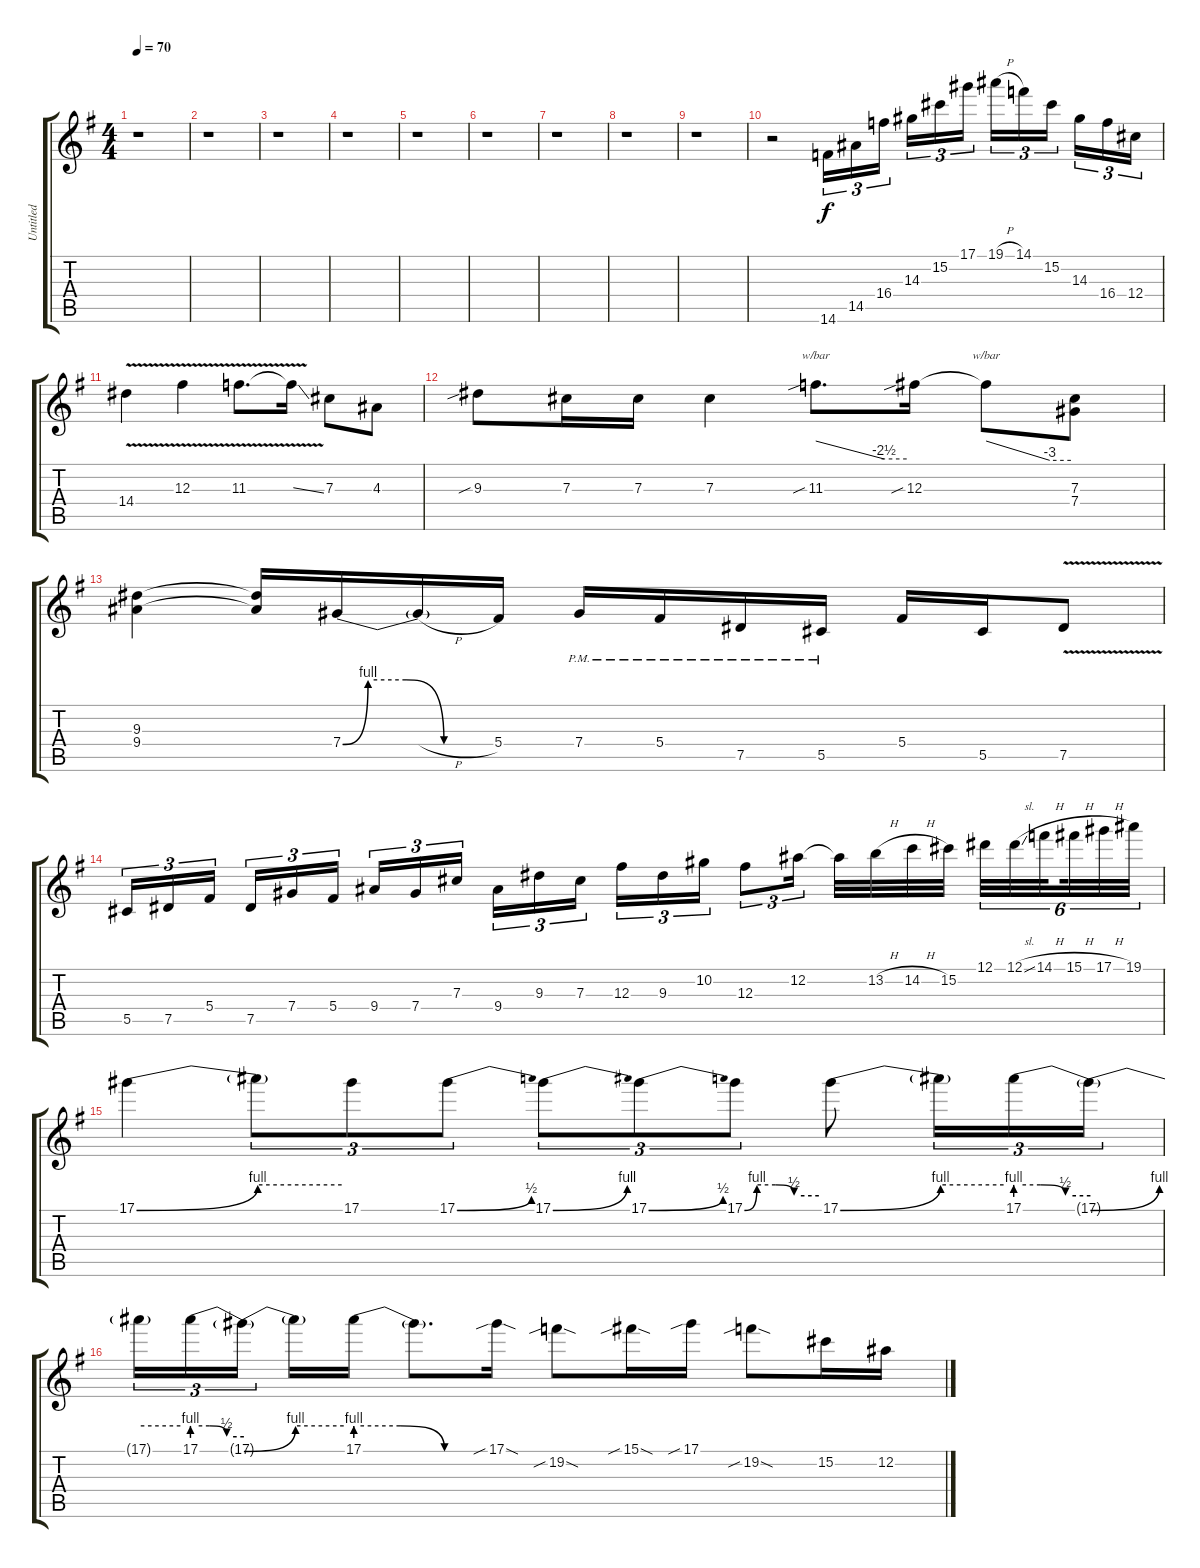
\track ("Untitled" "Untitled") {instrument distortionguitar}
\staff {score tabs}
\tuning (Eb4 Bb3 Gb3 Db3 Ab2 Eb2) {hide}
\ts (4 4)
\tempo 70
\clef g2
\ks g
r.1{dy f} |
r.1 |
r.1 |
r.1 |
r.1 |
r.1 |
r.1 |
r.1 |
r.1 |
r.2 14.6.16{tu (3 2)} 14.5.16{tu (3 2)} 16.4.16{tu (3 2) beam splitsecondary} 14.3.16{tu (3 2)} 15.2.16{tu (3 2)} 17.1.16{tu (3 2)} 19.1{h}.16{tu (3 2)} 14.1.16{tu (3 2)} 15.2.16{tu (3 2) beam splitsecondary} 14.3.16{tu (3 2)} 16.4.16{tu (3 2)} 12.4.16{tu (3 2)} |
14.4{v}.4 12.3{v}.4 11.3{v}.8{d} 11.3{ss t}.16 7.3.8 4.3.8 |
9.3{sib}.8 7.3.16 7.3.16 7.3.4 11.3{sib}.8{d tbe (custom default 0 0 45 -10 60 -10)} 12.3{sib}.16 12.3{t}.8{tbe (custom default 0 0 45 -12 60 -12)} (7.3 7.4).8 |
(9.3 9.4).4 (9.3{t} 9.4{t}).16 7.4{be (custom 0 0 10 4 25 4 40 0 60 0)}.16 7.4{h t}.16 5.4.16 7.4{pm}.16 5.4{pm}.16 7.5{pm}.16 5.5{pm}.16 5.4.16 5.5.16 7.5{v}.8 |
5.5.16{tu (3 2)} 7.5.16{tu (3 2)} 5.4.16{tu (3 2) beam splitsecondary} 7.5.16{tu (3 2)} 7.4.16{tu (3 2)} 5.4.16{tu (3 2)} 9.4.16{tu (3 2)} 7.4.16{tu (3 2)} 7.3.16{tu (3 2) beam splitsecondary} 9.4.16{tu (3 2)} 9.3.16{tu (3 2)} 7.3.16{tu (3 2)} 12.3.16{tu (3 2)} 9.3.16{tu (3 2)} 10.2.16{tu (3 2)} 12.3.8{tu (3 2)} 12.2.16{tu (3 2)} 12.2{t}.32 13.2{h}.32 14.2{h}.32 15.2.32{beam splitsecondary} 12.1.32{tu (6 4)} 12.1{sl}.32{tu (6 4)} 14.1{h}.32{tu (6 4) beam splitsecondary} 15.1{h}.32{tu (6 4)} 17.1{h}.32{tu (6 4)} 19.1.32{tu (6 4)} |
17.1{be (bend 0 0 60 4)}.4 17.1{be (hold 0 4 60 4) t}.8{tu (3 2)} 17.1.8{tu (3 2)} 17.1{be (bend 0 0 60 2)}.8{tu (3 2)} 17.1{be (bend 0 0 60 4)}.8{tu (3 2)} 17.1{be (bend 0 0 60 2)}.8{tu (3 2)} 17.1{be (custom 0 0 10 4 25 4 40 2 60 2)}.8{tu (3 2)} 17.1{be (bend 0 0 60 4)}.8 17.1{be (hold 0 4 60 4) t}.16{tu (3 2)} 17.1{be (custom 0 4 20 4 40 2 60 2)}.16{tu (3 2)} 17.1{be (bend 0 0 60 4) t}.16{tu (3 2)} |
17.1{be (hold 0 4 60 4) t}.16{tu (3 2)} 17.1{be (custom 0 4 20 4 40 2 60 2)}.16{tu (3 2)} 17.1{be (bend 0 0 60 4) t}.16{tu (3 2) beam splitsecondary} 17.1{be (hold 0 4 60 4) t}.16 17.1{be (custom 0 4 20 4 40 0 60 0)}.16 17.1{t}.8{d} 17.1{sib sod}.16 19.2{sib sod}.8 15.1{sib sod}.16 17.1{sib}.16 19.2{sib sod}.8 15.2.16 12.2.16
